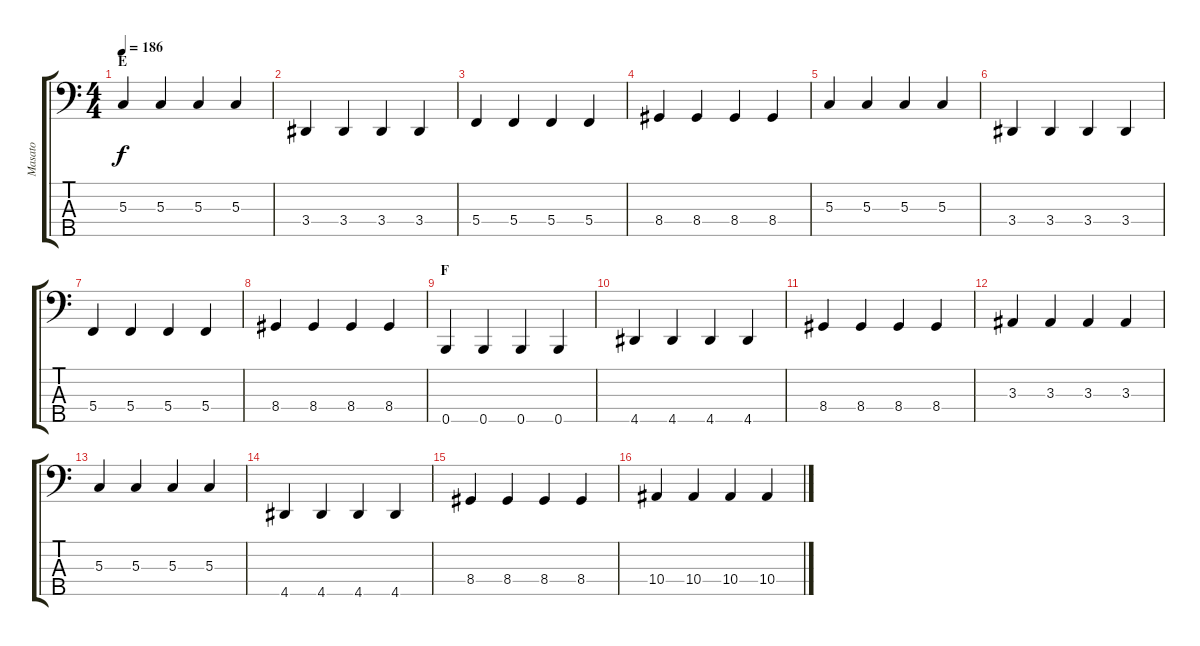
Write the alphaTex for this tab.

\track ("Masato" "Masato") {instrument electricbasspick}
\staff {score tabs}
\tuning (F2 C2 G1 C1 B0) {hide}
\ts (4 4)
\section ("" "E")
\tempo 186
\clef f4
\ks c
5.3.4{dy f} 5.3.4 5.3.4 5.3.4 |
3.4.4 3.4.4 3.4.4 3.4.4 |
5.4.4 5.4.4 5.4.4 5.4.4 |
8.4.4 8.4.4 8.4.4 8.4.4 |
5.3.4 5.3.4 5.3.4 5.3.4 |
3.4.4 3.4.4 3.4.4 3.4.4 |
5.4.4 5.4.4 5.4.4 5.4.4 |
8.4.4 8.4.4 8.4.4 8.4.4 |
\section ("" "F")
0.5.4 0.5.4 0.5.4 0.5.4 |
4.5.4 4.5.4 4.5.4 4.5.4 |
8.4.4 8.4.4 8.4.4 8.4.4 |
3.3.4 3.3.4 3.3.4 3.3.4 |
5.3.4 5.3.4 5.3.4 5.3.4 |
4.5.4 4.5.4 4.5.4 4.5.4 |
8.4.4 8.4.4 8.4.4 8.4.4 |
10.4.4 10.4.4 10.4.4 10.4.4
